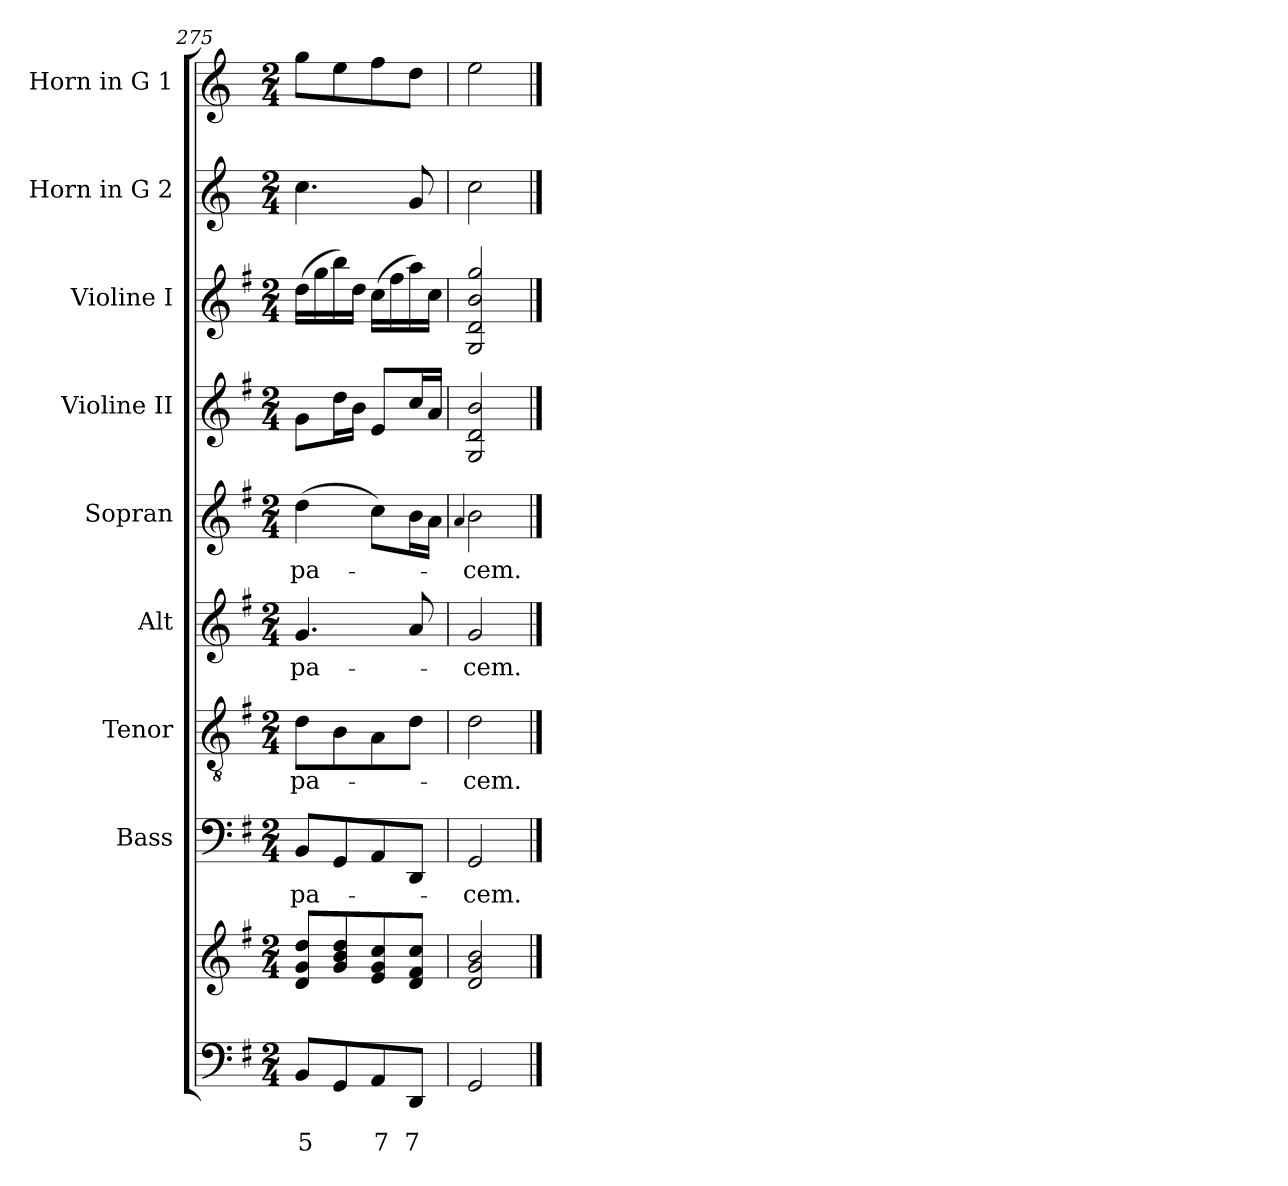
**kern	**text	**text	**kern	**kern	**text	**kern	**text	**kern	**text	**kern	**text	**kern	**kern	**kern	**kern
*part9	*part9	*part9	*part9	*part8	*part8	*part7	*part7	*part6	*part6	*part5	*part5	*part4	*part3	*part2	*part1
*staff10	*staff10	*staff10	*staff9	*staff8	*staff8	*staff7	*staff7	*staff6	*staff6	*staff5	*staff5	*staff4	*staff3	*staff2	*staff1
*	*	*	*	*I"Bass	*	*I"Tenor	*	*I"Alt	*	*I"Sopran	*	*I"Violine II	*I"Violine I	*I"Horn in G 2	*I"Horn in G 1
*	*	*	*	*I'B.	*	*I'T.	*	*I'A.	*	*I'S.	*	*I'Vl. II	*I'Vl. I	*	*
*clefF4	*	*	*clefG2	*clefF4	*	*clefGv2	*	*clefG2	*	*clefG2	*	*clefG2	*clefG2	*clefG2	*clefG2
*	*	*	*	*	*	*	*	*	*	*	*	*	*	*ITrd3c5	*ITrd3c5
*k[f#]	*	*	*k[f#]	*k[f#]	*	*k[f#]	*	*k[f#]	*	*k[f#]	*	*k[f#]	*k[f#]	*k[f#]	*k[f#]
*G:	*	*	*G:	*G:	*	*G:	*	*G:	*	*G:	*	*G:	*G:	*G:	*G:
*M2/4	*	*	*M2/4	*M2/4	*	*M2/4	*	*M2/4	*	*M2/4	*	*M2/4	*M2/4	*M2/4	*M2/4
=275	=275	=275	=275	=275	=275	=275	=275	=275	=275	=275	=275	=275	=275	=275	=275
!	!	!LO:LY:b	!	!	!LO:LY:b	!	!LO:LY:b	!	!LO:LY:b	!	!LO:LY:b	!	!	!	!
8BB/L	.	5	8d/ 8g/ 8dd/L	8BB/L	pa-	8d\L	pa-	4.g/	pa-	(>4dd\	pa-	8g\L	(>16dd\LL	4.g\	8dd\L
.	.	.	.	.	.	.	.	.	.	.	.	.	16gg\	.	.
!	!	!LO:LY:b	!	!	!	!	!	!	!	!	!	!	!	!	!
8GG/	.	_	8g/ 8b/ 8dd/	8GG/	.	8B\	.	.	.	.	.	16dd\L	16bb\)	.	8b\
.	.	.	.	.	.	.	.	.	.	.	.	16b\JJ	16dd\JJ	.	.
!	!	!LO:LY:b	!	!	!	!	!	!	!	!	!	!	!	!	!
8AA/	.	7	8e/ 8g/ 8cc/	8AA/	.	8A\	.	.	.	8cc\L)	.	8e/L	(>16cc\LL	.	8cc\
.	.	.	.	.	.	.	.	.	.	.	.	.	16ff#\	.	.
!	!	!LO:LY:b	!	!	!	!	!	!	!	!	!	!	!	!	!
8DD/J	.	7	8d/ 8f#/ 8cc/J	8DD/J	.	8d\J	.	8a/	.	16b\L	.	16cc/L	16aa\)	8d/	8a\J
.	.	.	.	.	.	.	.	.	.	16a\JJ	.	16a/JJ	16cc\JJ	.	.
=276	=276	=276	=276	=276	=276	=276	=276	=276	=276	=276	=276	=276	=276	=276	=276
.	.	.	.	.	.	.	.	.	.	4qqa/	.	.	.	.	.
!	!	!	!	!	!LO:LY:b	!	!LO:LY:b	!	!LO:LY:b	!	!LO:LY:b	!	!	!	!
2GG/	.	.	2d/ 2g/ 2b/	2GG/	-cem.	2d\	-cem.	2g/	-cem.	2b\	-cem.	2G/ 2d/ 2b/	2G/ 2d/ 2b/ 2gg/	2g\	2b\
==	==	==	==	==	==	==	==	==	==	==	==	==	==	==	==
*-	*-	*-	*-	*-	*-	*-	*-	*-	*-	*-	*-	*-	*-	*-	*-
